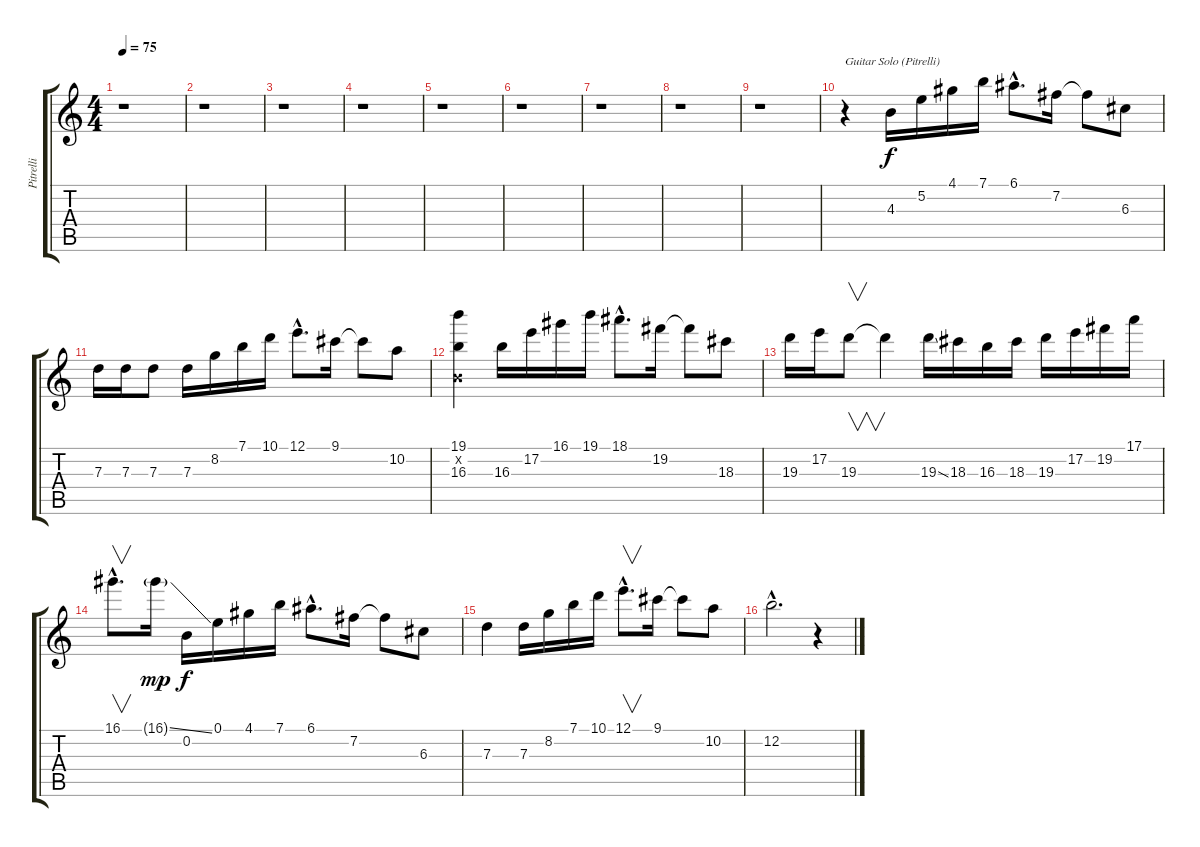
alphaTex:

\track ("Pitrelli" "Pitrelli") {instrument distortionguitar}
\staff {score tabs}
\tuning (E4 B3 G3 D3 A2 E2) {hide}
\ts (4 4)
\tempo 75
\clef g2
\ks c
r.1{dy f} |
r.1 |
r.1 |
r.1 |
r.1 |
r.1 |
r.1 |
r.1 |
r.1 |
r.4{txt "Guitar Solo (Pitrelli)"} 4.3.16 5.2.16 4.1.16 7.1.16 6.1{hac}.8{d} 7.2.16 7.2{t}.8 6.3.8 |
7.3.16 7.3.16 7.3.8 7.3.16 8.2.16 7.1.16 10.1.16 12.1{hac}.8{d} 9.1.16 9.1{t}.8 10.2.8 |
(19.1 0.2{x} 16.3).4 16.3.16 17.2.16 16.1.16 19.1.16 18.1{hac}.8{d} 19.2.16 19.2{t}.8 18.3.8 |
19.3.16 17.2.16 19.3.8{v} 19.3{t}.4 19.3{ss}.16 18.3.16 16.3.16 18.3.16 19.3.16 17.2.16 19.2.16 17.1.16 |
16.1{hac}.8{v d} 16.1{ss g}.16{dy mp} 0.2.16{dy f} 0.1.16 4.1.16 7.1.16 6.1{hac}.8{d} 7.2.16 7.2{t}.8 6.3.8 |
7.3.4 7.3.16 8.2.16 7.1.16 10.1.16 12.1{hac}.8{v d} 9.1.16 9.1{t}.8 10.2.8 |
12.2{hac}.2{d} r.4
